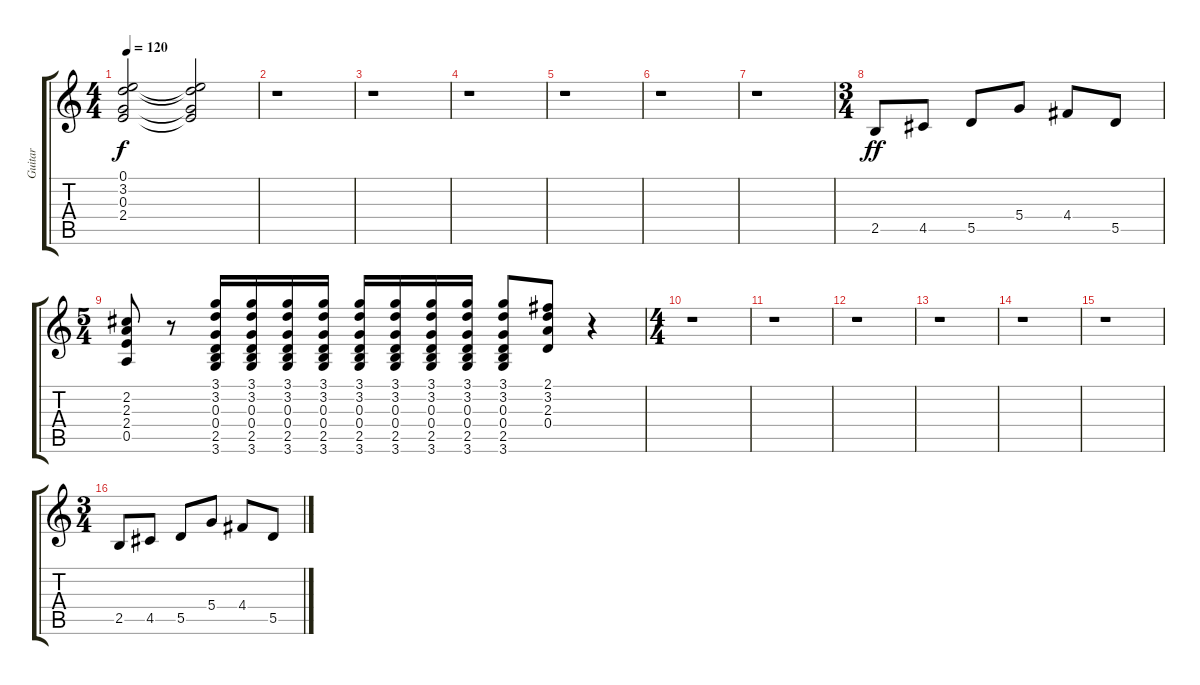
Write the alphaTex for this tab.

\track ("Guitar" "Guitar") {instrument overdrivenguitar}
\staff {score tabs}
\tuning (E4 B3 G3 D3 A2 E2) {hide}
\ts (4 4)
\tempo 120
\clef g2
\ks c
(0.1{t} 3.2{t} 0.3{t} 2.4{t}).2{dy f} (0.1{t} 3.2{t} 0.3{t} 2.4{t}).2 |
r.1 |
r.1 |
r.1 |
r.1 |
r.1 |
r.1 |
\ts (3 4)
2.5.8{dy ff} 4.5.8 5.5.8 5.4.8 4.4.8 5.5.8 |
\ts (5 4)
(2.2 2.3 2.4 0.5).8 r.8 (3.1 3.2 0.3 0.4 2.5 3.6).16 (3.1 3.2 0.3 0.4 2.5 3.6).16 (3.1 3.2 0.3 0.4 2.5 3.6).16 (3.1 3.2 0.3 0.4 2.5 3.6).16 (3.1 3.2 0.3 0.4 2.5 3.6).16 (3.1 3.2 0.3 0.4 2.5 3.6).16 (3.1 3.2 0.3 0.4 2.5 3.6).16 (3.1 3.2 0.3 0.4 2.5 3.6).16 (3.1 3.2 0.3 0.4 2.5 3.6).8 (2.1 3.2 2.3 0.4).8 r.4 |
\ts (4 4)
r.1 |
r.1 |
r.1 |
r.1 |
r.1 |
r.1 |
\ts (3 4)
2.5.8 4.5.8 5.5.8 5.4.8 4.4.8 5.5.8
